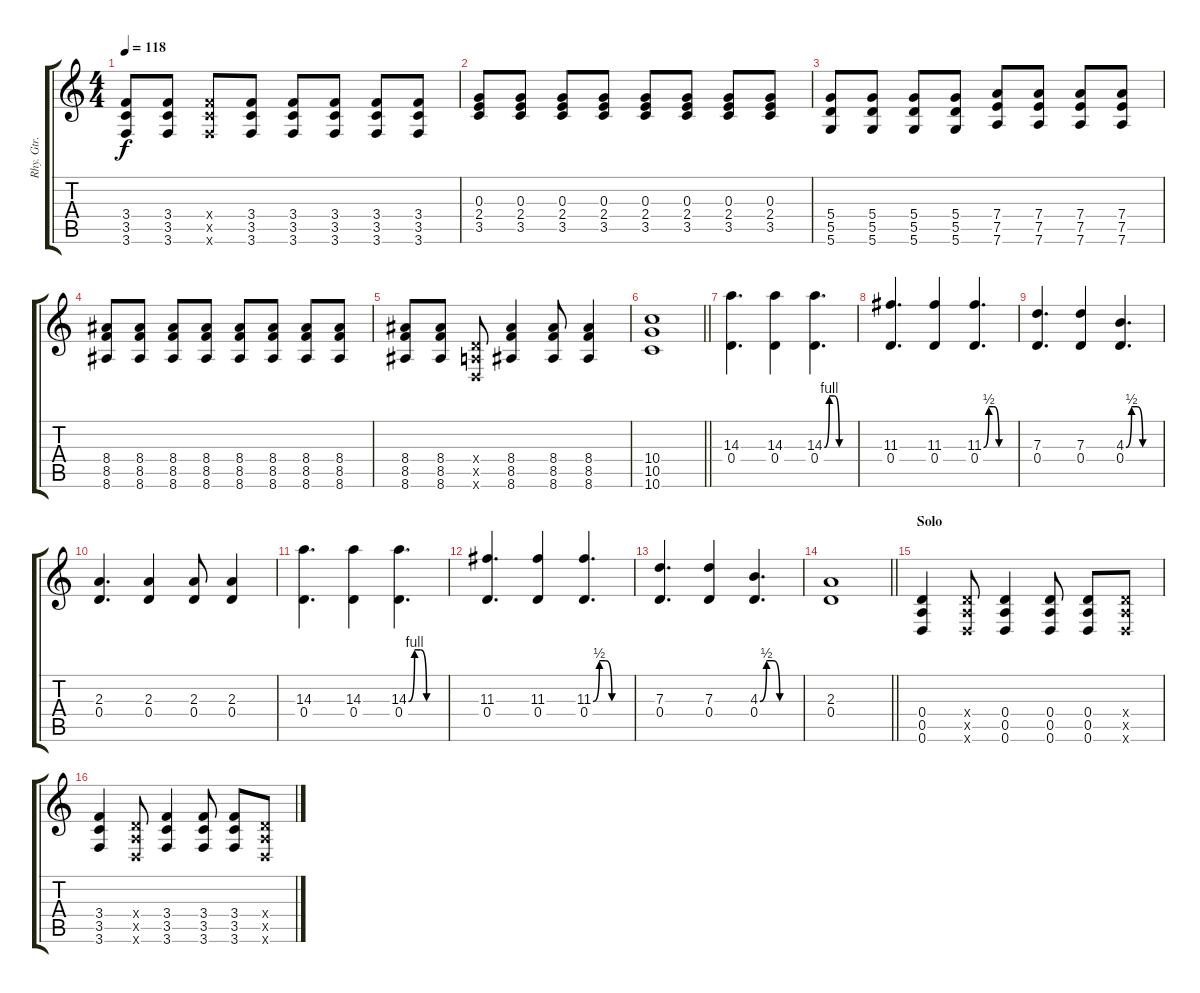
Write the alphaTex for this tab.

\track ("Rhy. Gtr. 2" "Rhy. Gtr. ") {instrument distortionguitar}
\staff {score tabs}
\tuning (E4 B3 G3 D3 A2 D2) {hide}
\ts (4 4)
\tempo 118
\clef g2
\ks c
(3.4 3.5 3.6).8{dy f} (3.4 3.5 3.6).8 (3.4{x} 3.5{x} 3.6{x}).8 (3.4 3.5 3.6).8 (3.4 3.5 3.6).8 (3.4 3.5 3.6).8 (3.4 3.5 3.6).8 (3.4 3.5 3.6).8 |
(0.3 2.4 3.5).8 (0.3 2.4 3.5).8 (0.3 2.4 3.5).8 (0.3 2.4 3.5).8 (0.3 2.4 3.5).8 (0.3 2.4 3.5).8 (0.3 2.4 3.5).8 (0.3 2.4 3.5).8 |
(5.4 5.5 5.6).8 (5.4 5.5 5.6).8 (5.4 5.5 5.6).8 (5.4 5.5 5.6).8 (7.4 7.5 7.6).8 (7.4 7.5 7.6).8 (7.4 7.5 7.6).8 (7.4 7.5 7.6).8 |
(8.4 8.5 8.6).8 (8.4 8.5 8.6).8 (8.4 8.5 8.6).8 (8.4 8.5 8.6).8 (8.4 8.5 8.6).8 (8.4 8.5 8.6).8 (8.4 8.5 8.6).8 (8.4 8.5 8.6).8 |
(8.4 8.5 8.6).8 (8.4 8.5 8.6).8 (0.4{x} 0.5{x} 0.6{x}).8 (8.4 8.5 8.6).4 (8.4 8.5 8.6).8 (8.4 8.5 8.6).4 |
\barLineRight lightlight
(10.4 10.5 10.6).1 |
\section ("" "")
(14.3 0.4).4{d} (14.3 0.4).4 (14.3{be (custom 0 0 10 4 20 4 30 0 60 0)} 0.4).4{d} |
(11.3 0.4).4{d} (11.3 0.4).4 (11.3{be (custom 0 0 10 2 20 2 30 0 60 0)} 0.4).4{d} |
(7.3 0.4).4{d} (7.3 0.4).4 (4.3{be (custom 0 0 10 2 20 2 30 0 60 0)} 0.4).4{d} |
(2.3 0.4).4{d} (2.3 0.4).4 (2.3 0.4).8 (2.3 0.4).4 |
(14.3 0.4).4{d} (14.3 0.4).4 (14.3{be (custom 0 0 10 4 20 4 30 0 60 0)} 0.4).4{d} |
(11.3 0.4).4{d} (11.3 0.4).4 (11.3{be (custom 0 0 10 2 20 2 30 0 60 0)} 0.4).4{d} |
(7.3 0.4).4{d} (7.3 0.4).4 (4.3{be (custom 0 0 10 2 20 2 30 0 60 0)} 0.4).4{d} |
\barLineRight lightlight
(2.3 0.4).1 |
\section ("" "Solo")
(0.4 0.5 0.6).4 (0.4{x} 0.5{x} 0.6{x}).8 (0.4 0.5 0.6).4 (0.4 0.5 0.6).8 (0.4 0.5 0.6).8 (0.4{x} 0.5{x} 0.6{x}).8 |
(3.4 3.5 3.6).4 (0.4{x} 0.5{x} 0.6{x}).8 (3.4 3.5 3.6).4 (3.4 3.5 3.6).8 (3.4 3.5 3.6).8 (0.4{x} 0.5{x} 0.6{x}).8
